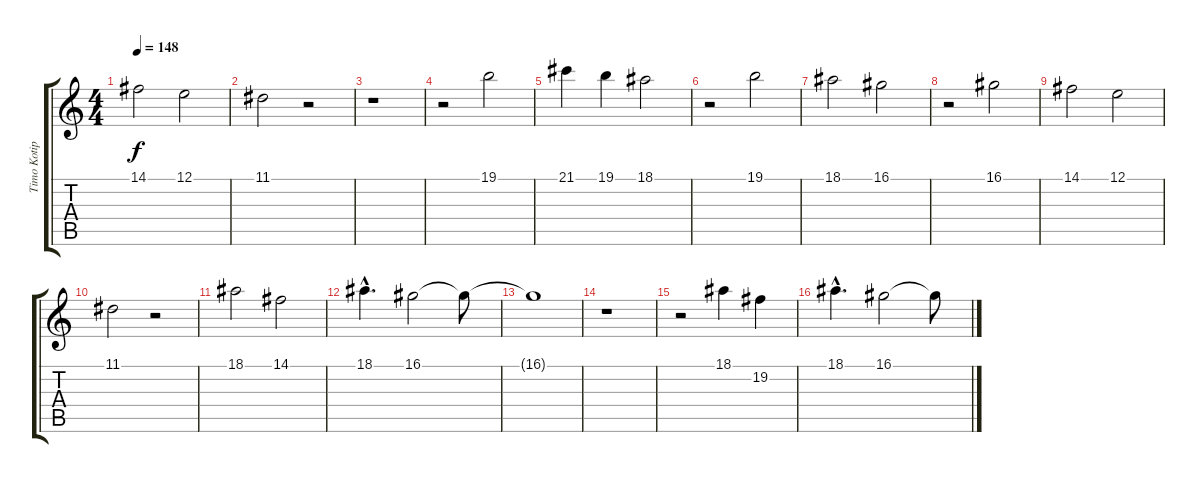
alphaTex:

\track ("Timo Kotipelto" "Timo Kotip") {instrument lead3calliope}
\staff {score tabs}
\tuning (E4 B3 G3 D3 A2 E2) {hide}
\ts (4 4)
\tempo 148
\clef g2
\ks c
14.1.2{dy f} 12.1.2 |
11.1.2 r.2 |
r.1 |
r.2 19.1.2 |
21.1.4 19.1.4 18.1.2 |
r.2 19.1.2 |
18.1.2 16.1.2 |
r.2 16.1.2 |
14.1.2 12.1.2 |
11.1.2 r.2 |
18.1.2 14.1.2 |
18.1{hac}.4{d} 16.1.2 16.1{t}.8 |
16.1{t}.1 |
r.1 |
r.2 18.1.4 19.2.4 |
18.1{hac}.4{d} 16.1.2 16.1{t}.8
